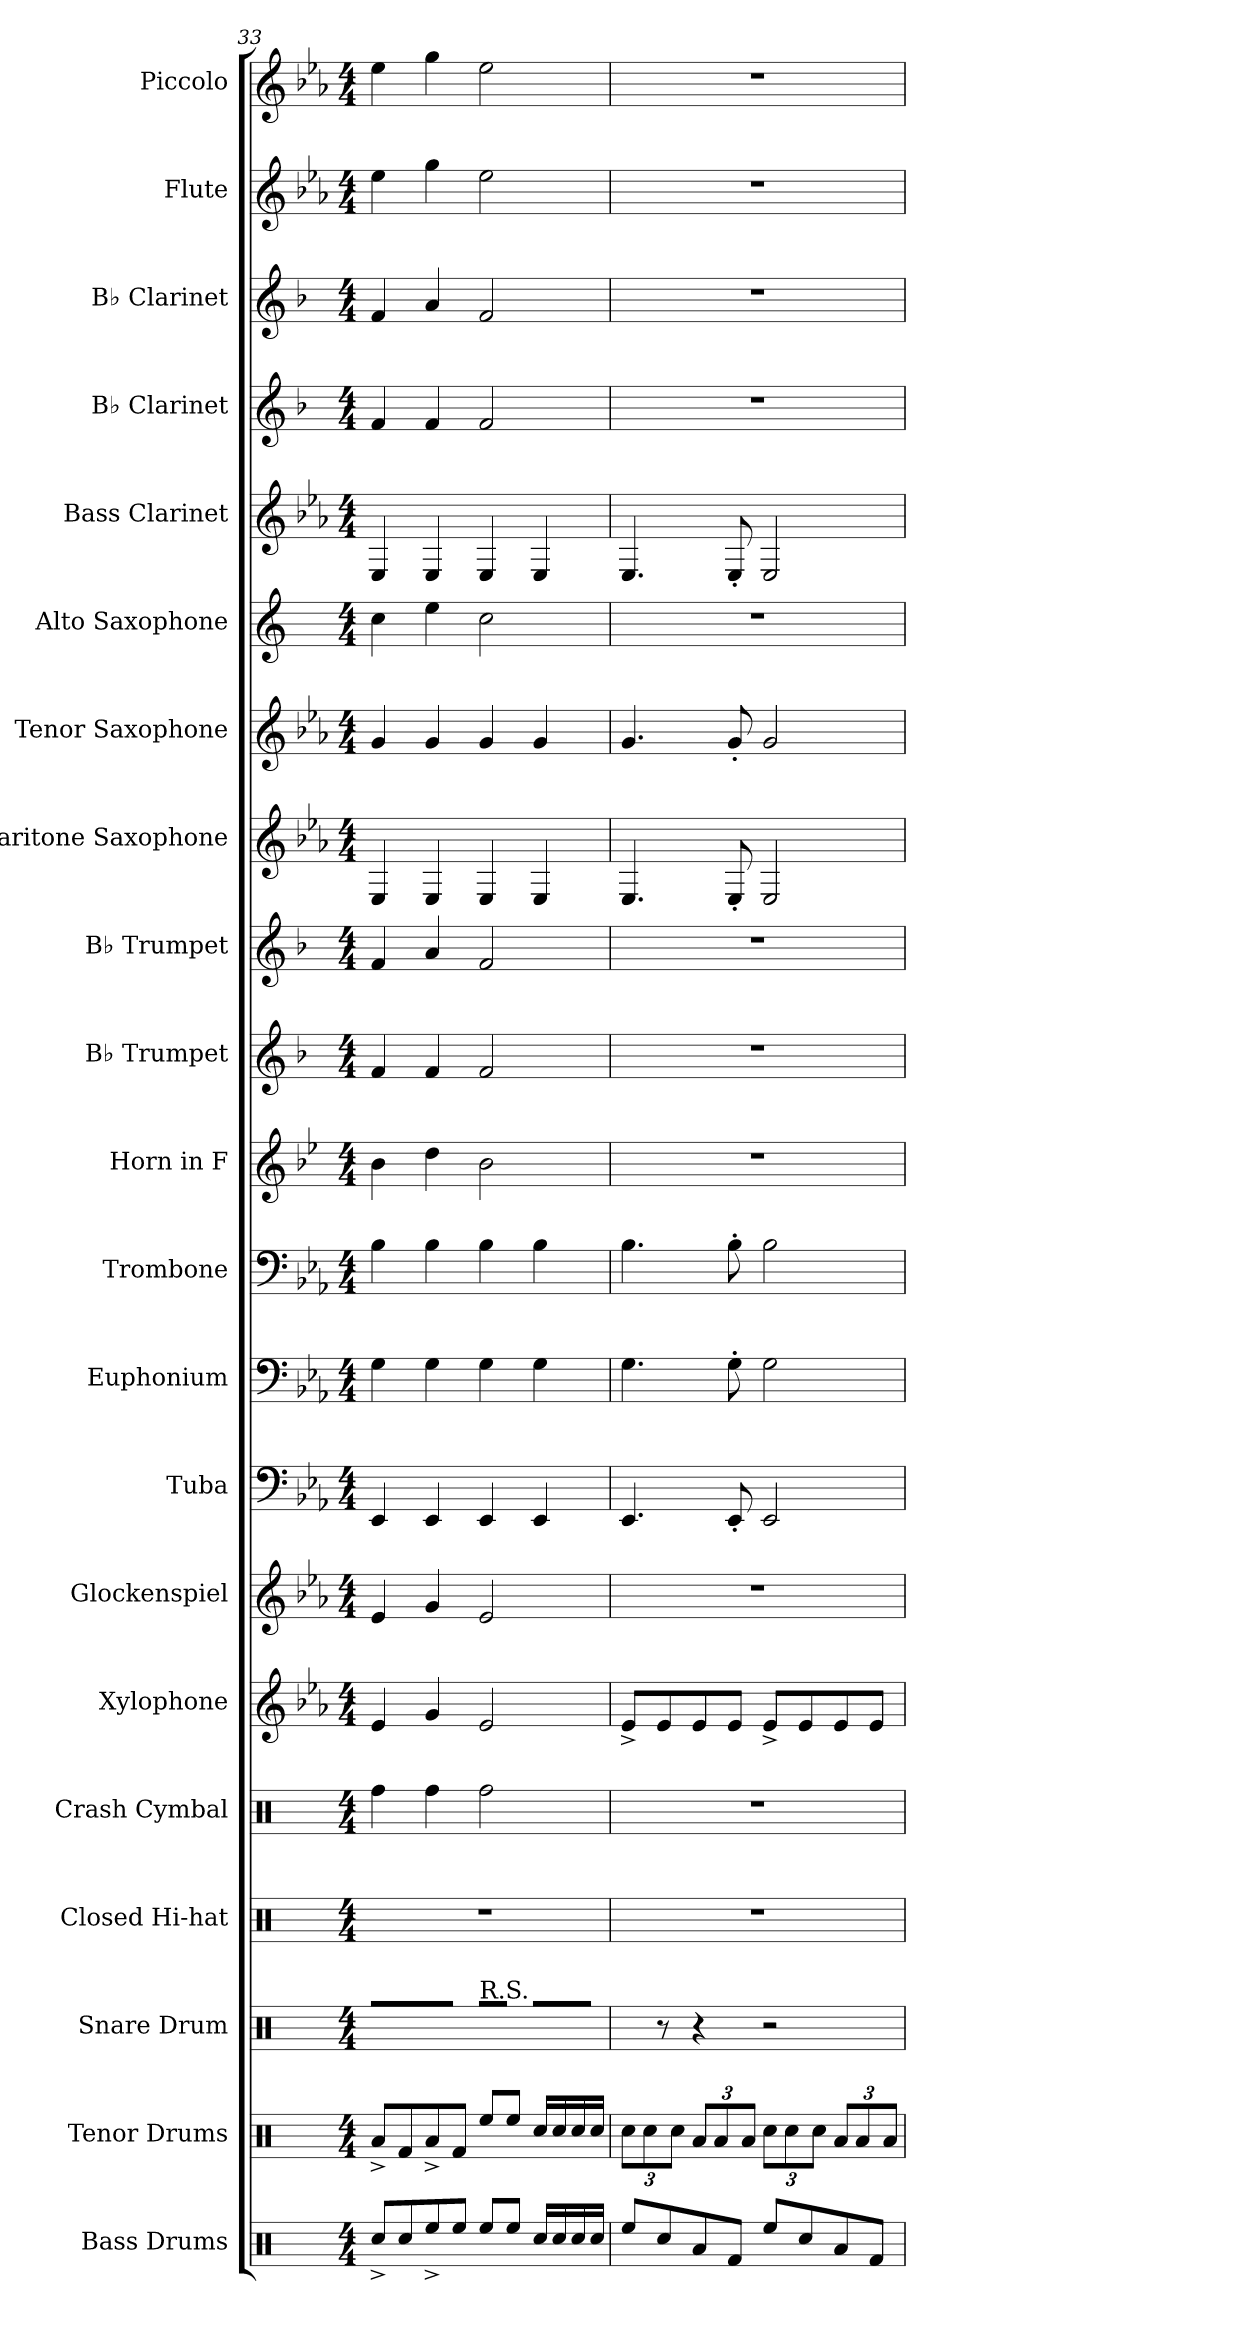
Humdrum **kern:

**kern	**kern	**kern	**kern	**kern	**kern	**kern	**kern	**kern	**kern	**kern	**kern	**kern	**kern	**kern	**kern	**kern	**kern	**kern	**kern	**kern
*part21	*part20	*part19	*part18	*part17	*part16	*part15	*part14	*part13	*part12	*part11	*part10	*part9	*part8	*part7	*part6	*part5	*part4	*part3	*part2	*part1
*staff21	*staff20	*staff19	*staff18	*staff17	*staff16	*staff15	*staff14	*staff13	*staff12	*staff11	*staff10	*staff9	*staff8	*staff7	*staff6	*staff5	*staff4	*staff3	*staff2	*staff1
*I"Bass Drums	*I"Tenor Drums	*I"Snare Drum	*I"Closed Hi-hat	*I"Crash Cymbal	*I"Xylophone	*I"Glockenspiel	*I"Tuba	*I"Euphonium	*I"Trombone	*I"Horn in F	*I"B♭ Trumpet	*I"B♭ Trumpet	*I"Baritone Saxophone	*I"Tenor Saxophone	*I"Alto Saxophone	*I"Bass Clarinet	*I"B♭ Clarinet	*I"B♭ Clarinet	*I"Flute	*I"Piccolo
*I'B.D.	*I'T.D.	*I'S.D.	*I'Hi-hat	*I'Cr. Cym.	*I'Xyl.	*I'Glk.	*I'Tba.	*I'Euph.	*I'Tbn.	*	*I'B♭ Tpt.	*I'B♭ Tpt.	*I'Bar. Sax.	*I'T. Sax.	*I'A. Sax.	*I'B. Cl.	*I'B♭ Cl.	*I'B♭ Cl.	*I'Fl.	*I'Picc.
!!LO:PB:g=z
*clefX	*clefX	*clefX	*clefX	*clefX	*clefG2	*clefG2	*clefF4	*clefF4	*clefF4	*clefG2	*clefG2	*clefG2	*clefG2	*clefG2	*clefG2	*clefG2	*clefG2	*clefG2	*clefG2	*clefG2
*	*	*	*	*	*ITrd-7c-12	*ITrd-14c-24	*	*	*	*ITrd4c7	*ITrd1c2	*ITrd1c2	*ITrd12c21	*ITrd8c14	*ITrd5c9	*ITrd8c14	*ITrd1c2	*ITrd1c2	*	*ITrd-7c-12
*k[]	*k[]	*k[]	*k[]	*k[]	*k[b-e-a-]	*k[b-e-a-]	*k[b-e-a-]	*k[b-e-a-]	*k[b-e-a-]	*k[b-e-a-]	*k[b-e-a-]	*k[b-e-a-]	*k[b-e-a-]	*k[b-e-a-]	*k[b-e-a-]	*k[b-e-a-]	*k[b-e-a-]	*k[b-e-a-]	*k[b-e-a-]	*k[b-e-a-]
*M4/4	*M4/4	*M4/4	*M4/4	*M4/4	*M4/4	*M4/4	*M4/4	*M4/4	*M4/4	*M4/4	*M4/4	*M4/4	*M4/4	*M4/4	*M4/4	*M4/4	*M4/4	*M4/4	*M4/4	*M4/4
=33	=33	=33	=33	=33	=33	=33	=33	=33	=33	=33	=33	=33	=33	=33	=33	=33	=33	=33	=33	=33
8Rcc^/L	8Ra^/L	8R^/L	1r	4Rff\	4ee-/	4eee-/	4EE-/	4G\	4B-\	4e-\	4e-/	4e-/	4EE-/	4G/	4e-\	4EE-/	4e-/	4e-/	4ee-\	4eee-\
8Rcc/	8Rf/	8R/	.	.	.	.	.	.	.	.	.	.	.	.	.	.	.	.	.	.
8Ree^/	8Ra^/	8R^/	.	4Rff\	4gg/	4ggg/	4EE-/	4G\	4B-\	4g\	4e-/	4g/	4EE-/	4G/	4g\	4EE-/	4e-/	4g/	4gg\	4ggg\
8Ree/J	8Rf/J	8R/J	.	.	.	.	.	.	.	.	.	.	.	.	.	.	.	.	.	.
!	!	!LO:TX:a:t=R.S.	!	!	!	!	!	!	!	!	!	!	!	!	!	!	!	!	!	!
8Ree/L	8Ree/L	8R^^/L	.	2Rff\	2ee-/	2eee-/	4EE-/	4G\	4B-\	2e-\	2e-/	2e-/	4EE-/	4G/	2e-\	4EE-/	2e-/	2e-/	2ee-\	2eee-\
8Ree/J	8Ree/J	8R^^/J	.	.	.	.	.	.	.	.	.	.	.	.	.	.	.	.	.	.
16Rcc/LL	16Rcc/LL	16R/LL	.	.	.	.	4EE-/	4G\	4B-\	.	.	.	4EE-/	4G/	.	4EE-/	.	.	.	.
16Rcc/	16Rcc/	16R/	.	.	.	.	.	.	.	.	.	.	.	.	.	.	.	.	.	.
16Rcc/	16Rcc/	16R/	.	.	.	.	.	.	.	.	.	.	.	.	.	.	.	.	.	.
16Rcc/JJ	16Rcc/JJ	16R/JJ	.	.	.	.	.	.	.	.	.	.	.	.	.	.	.	.	.	.
=34	=34	=34	=34	=34	=34	=34	=34	=34	=34	=34	=34	=34	=34	=34	=34	=34	=34	=34	=34	=34
*	*Xbrackettup	*	*	*	*	*	*	*	*	*	*	*	*	*	*	*	*	*	*	*
8Ree/L	12Rcc\L	8R/	1r	1r	8ee-^/L	1r	4.EE-/	4.G\	4.B-\	1r	1r	1r	4.EE-/	4.G/	1r	4.EE-/	1r	1r	1r	1r
.	12Rcc\	.	.	.	.	.	.	.	.	.	.	.	.	.	.	.	.	.	.	.
8Rcc/	.	8r	.	.	8ee-/	.	.	.	.	.	.	.	.	.	.	.	.	.	.	.
.	12Rcc\J	.	.	.	.	.	.	.	.	.	.	.	.	.	.	.	.	.	.	.
8Ra/	12Ra/L	4r	.	.	8ee-/	.	.	.	.	.	.	.	.	.	.	.	.	.	.	.
.	12Ra/	.	.	.	.	.	.	.	.	.	.	.	.	.	.	.	.	.	.	.
8Rf/J	.	.	.	.	8ee-/J	.	8EE-'/	8G'\	8B-'\	.	.	.	8EE-'/	8G'/	.	8EE-'/	.	.	.	.
.	12Ra/J	.	.	.	.	.	.	.	.	.	.	.	.	.	.	.	.	.	.	.
8Ree/L	12Rcc\L	2r	.	.	8ee-^/L	.	2EE-/	2G\	2B-\	.	.	.	2EE-/	2G/	.	2EE-/	.	.	.	.
.	12Rcc\	.	.	.	.	.	.	.	.	.	.	.	.	.	.	.	.	.	.	.
8Rcc/	.	.	.	.	8ee-/	.	.	.	.	.	.	.	.	.	.	.	.	.	.	.
.	12Rcc\J	.	.	.	.	.	.	.	.	.	.	.	.	.	.	.	.	.	.	.
8Ra/	12Ra/L	.	.	.	8ee-/	.	.	.	.	.	.	.	.	.	.	.	.	.	.	.
.	12Ra/	.	.	.	.	.	.	.	.	.	.	.	.	.	.	.	.	.	.	.
8Rf/J	.	.	.	.	8ee-/J	.	.	.	.	.	.	.	.	.	.	.	.	.	.	.
.	12Ra/J	.	.	.	.	.	.	.	.	.	.	.	.	.	.	.	.	.	.	.
=	=	=	=	=	=	=	=	=	=	=	=	=	=	=	=	=	=	=	=	=
*-	*-	*-	*-	*-	*-	*-	*-	*-	*-	*-	*-	*-	*-	*-	*-	*-	*-	*-	*-	*-
